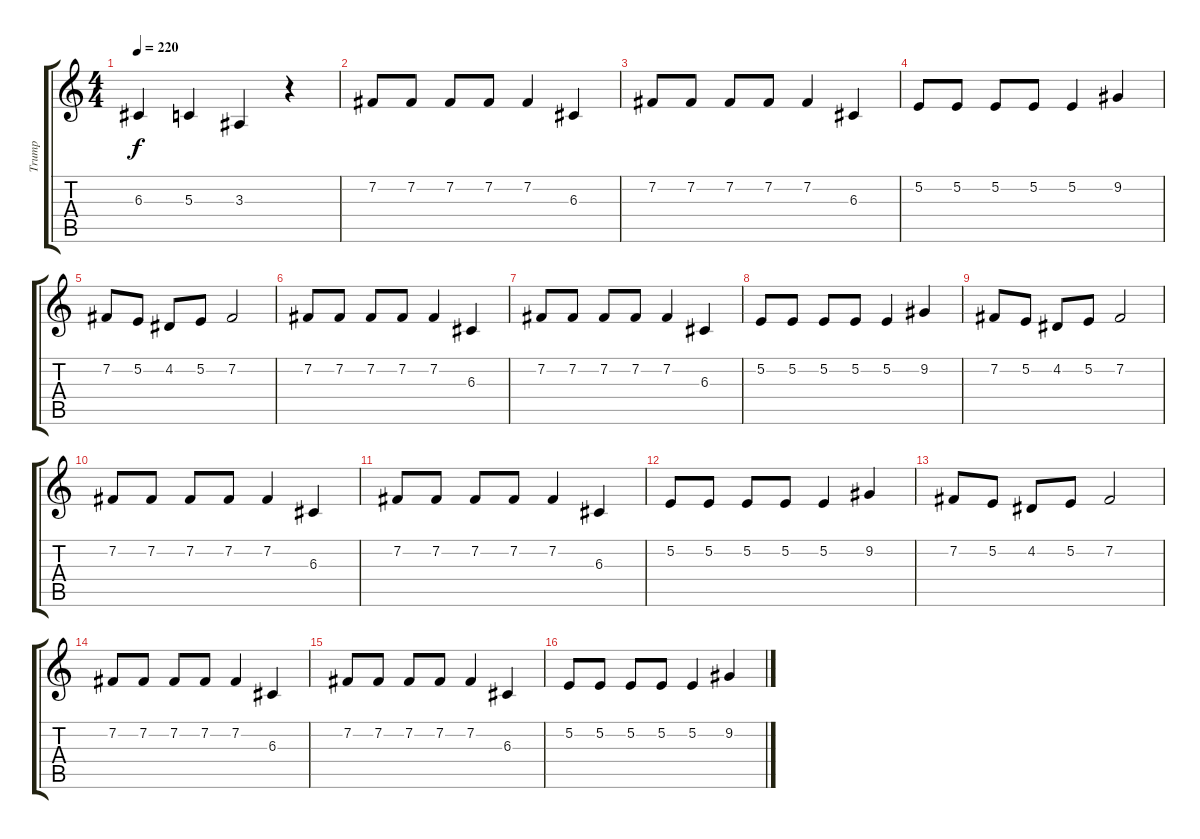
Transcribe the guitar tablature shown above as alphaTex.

\track ("Trump" "Trump") {instrument trumpet}
\staff {score tabs}
\tuning (E4 B3 G3 D3 A2 E2) {hide}
\ts (4 4)
\tempo 220
\clef g2
\ks c
6.3.4{dy f} 5.3.4 3.3.4 r.4 |
7.2.8 7.2.8 7.2.8 7.2.8 7.2.4 6.3.4 |
7.2.8 7.2.8 7.2.8 7.2.8 7.2.4 6.3.4 |
5.2.8 5.2.8 5.2.8 5.2.8 5.2.4 9.2.4 |
7.2.8 5.2.8 4.2.8 5.2.8 7.2.2 |
7.2.8 7.2.8 7.2.8 7.2.8 7.2.4 6.3.4 |
7.2.8 7.2.8 7.2.8 7.2.8 7.2.4 6.3.4 |
5.2.8 5.2.8 5.2.8 5.2.8 5.2.4 9.2.4 |
7.2.8 5.2.8 4.2.8 5.2.8 7.2.2 |
7.2.8 7.2.8 7.2.8 7.2.8 7.2.4 6.3.4 |
7.2.8 7.2.8 7.2.8 7.2.8 7.2.4 6.3.4 |
5.2.8 5.2.8 5.2.8 5.2.8 5.2.4 9.2.4 |
7.2.8 5.2.8 4.2.8 5.2.8 7.2.2 |
7.2.8 7.2.8 7.2.8 7.2.8 7.2.4 6.3.4 |
7.2.8 7.2.8 7.2.8 7.2.8 7.2.4 6.3.4 |
5.2.8 5.2.8 5.2.8 5.2.8 5.2.4 9.2.4
